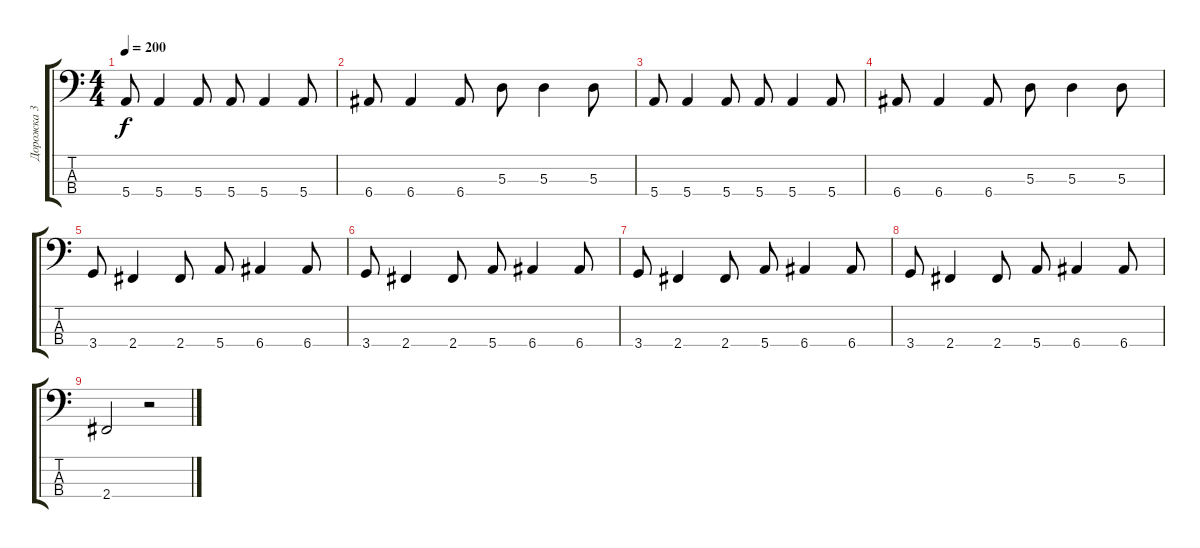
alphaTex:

\track ("Дорожка 3" "Дорожка 3") {instrument electricbassfinger}
\staff {score tabs}
\tuning (G2 D2 A1 E1) {hide}
\ts (4 4)
\tempo 200
\clef f4
\ks c
5.4.8{dy f} 5.4.4 5.4.8 5.4.8 5.4.4 5.4.8 |
6.4.8 6.4.4 6.4.8 5.3.8 5.3.4 5.3.8 |
5.4.8 5.4.4 5.4.8 5.4.8 5.4.4 5.4.8 |
6.4.8 6.4.4 6.4.8 5.3.8 5.3.4 5.3.8 |
3.4.8 2.4.4 2.4.8 5.4.8 6.4.4 6.4.8 |
3.4.8 2.4.4 2.4.8 5.4.8 6.4.4 6.4.8 |
3.4.8 2.4.4 2.4.8 5.4.8 6.4.4 6.4.8 |
3.4.8 2.4.4 2.4.8 5.4.8 6.4.4 6.4.8 |
2.4.2 r.2
